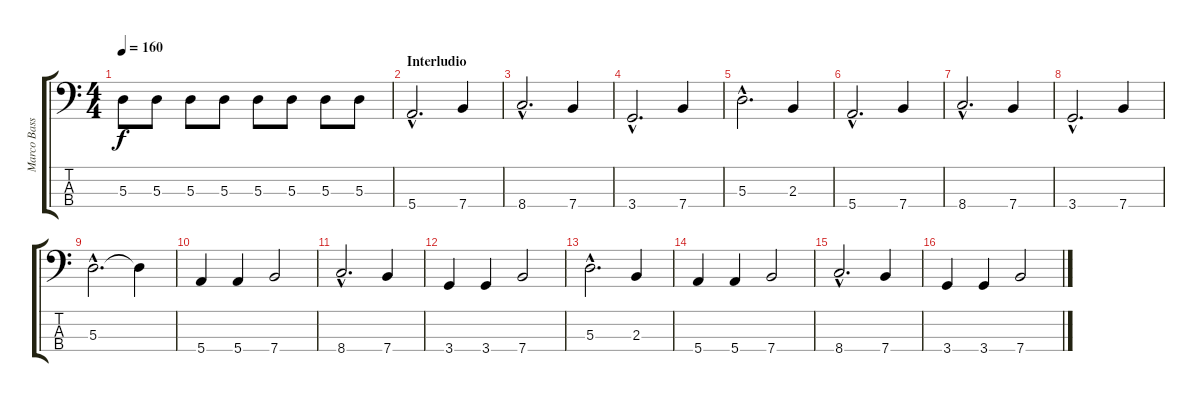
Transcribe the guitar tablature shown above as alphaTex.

\track ("Marco Bass" "Marco Bass") {instrument electricbasspick}
\staff {score tabs}
\tuning (G2 D2 A1 E1) {hide}
\ts (4 4)
\tempo 160
\clef f4
\ks c
5.3.8{dy f} 5.3.8 5.3.8 5.3.8 5.3.8 5.3.8 5.3.8 5.3.8 |
\section ("" "Interludio")
5.4{hac}.2{d} 7.4.4 |
8.4{hac}.2{d} 7.4.4 |
3.4{hac}.2{d} 7.4.4 |
5.3{hac}.2{d} 2.3.4 |
5.4{hac}.2{d} 7.4.4 |
8.4{hac}.2{d} 7.4.4 |
3.4{hac}.2{d} 7.4.4 |
5.3{hac}.2{d} 5.3{t}.4 |
5.4.4 5.4.4 7.4.2 |
8.4{hac}.2{d} 7.4.4 |
3.4.4 3.4.4 7.4.2 |
5.3{hac}.2{d} 2.3.4 |
5.4.4 5.4.4 7.4.2 |
8.4{hac}.2{d} 7.4.4 |
3.4.4 3.4.4 7.4.2
